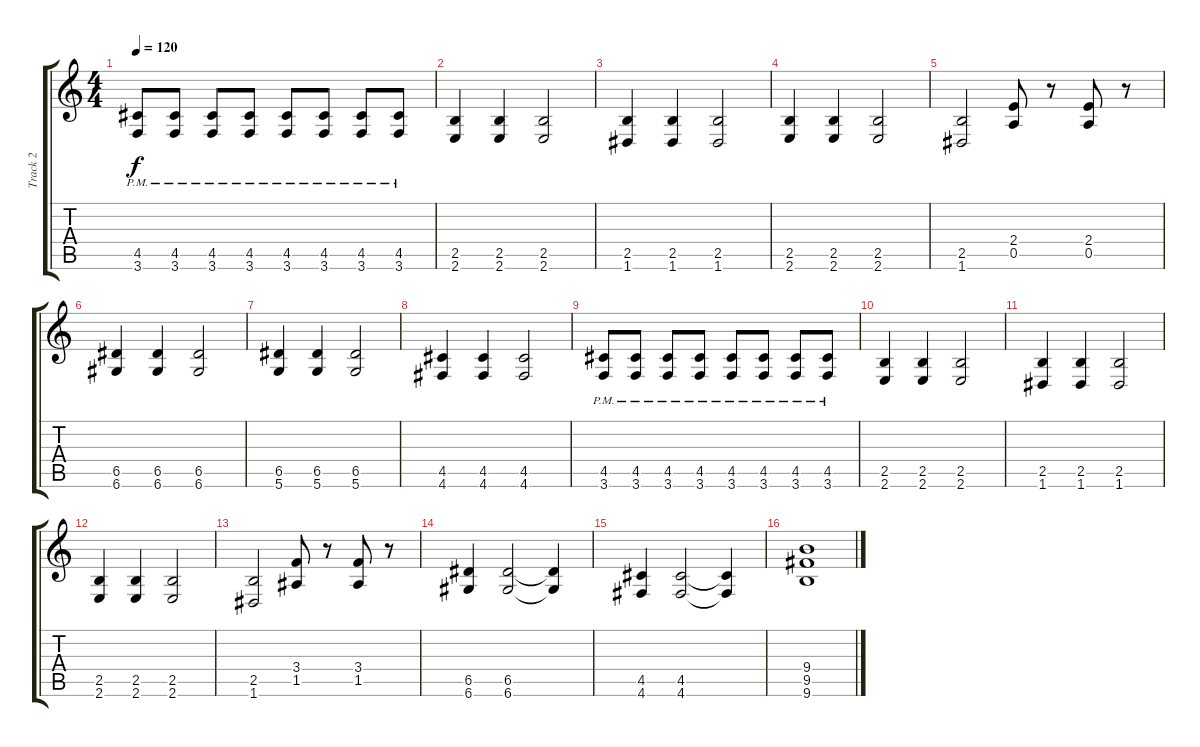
\track ("Track 2" "Track 2") {instrument overdrivenguitar}
\staff {score tabs}
\tuning (E4 B3 G3 D3 A2 D2) {hide}
\ts (4 4)
\tempo 120
\clef g2
\ks c
(4.5{pm} 3.6{pm}).8{dy f} (4.5{pm} 3.6{pm}).8 (4.5{pm} 3.6{pm}).8 (4.5{pm} 3.6{pm}).8 (4.5{pm} 3.6{pm}).8 (4.5{pm} 3.6{pm}).8 (4.5{pm} 3.6{pm}).8 (4.5{pm} 3.6{pm}).8 |
(2.5 2.6).4 (2.5 2.6).4 (2.5 2.6).2 |
(2.5 1.6).4 (2.5 1.6).4 (2.5 1.6).2 |
(2.5 2.6).4 (2.5 2.6).4 (2.5 2.6).2 |
(2.5 1.6).2 (2.4 0.5).8 r.8 (2.4 0.5).8 r.8 |
(6.5 6.6).4 (6.5 6.6).4 (6.5 6.6).2 |
(6.5 5.6).4 (6.5 5.6).4 (6.5 5.6).2 |
(4.5 4.6).4 (4.5 4.6).4 (4.5 4.6).2 |
(4.5{pm} 3.6{pm}).8 (4.5{pm} 3.6{pm}).8 (4.5{pm} 3.6{pm}).8 (4.5{pm} 3.6{pm}).8 (4.5{pm} 3.6{pm}).8 (4.5{pm} 3.6{pm}).8 (4.5{pm} 3.6{pm}).8 (4.5{pm} 3.6{pm}).8 |
(2.5 2.6).4 (2.5 2.6).4 (2.5 2.6).2 |
(2.5 1.6).4 (2.5 1.6).4 (2.5 1.6).2 |
(2.5 2.6).4 (2.5 2.6).4 (2.5 2.6).2 |
(2.5 1.6).2 (3.4 1.5).8 r.8 (3.4 1.5).8 r.8 |
(6.5 6.6).4 (6.5 6.6).2 (6.5{t} 6.6{t}).4 |
(4.5 4.6).4 (4.5 4.6).2 (4.5{t} 4.6{t}).4 |
(9.4 9.5 9.6).1
